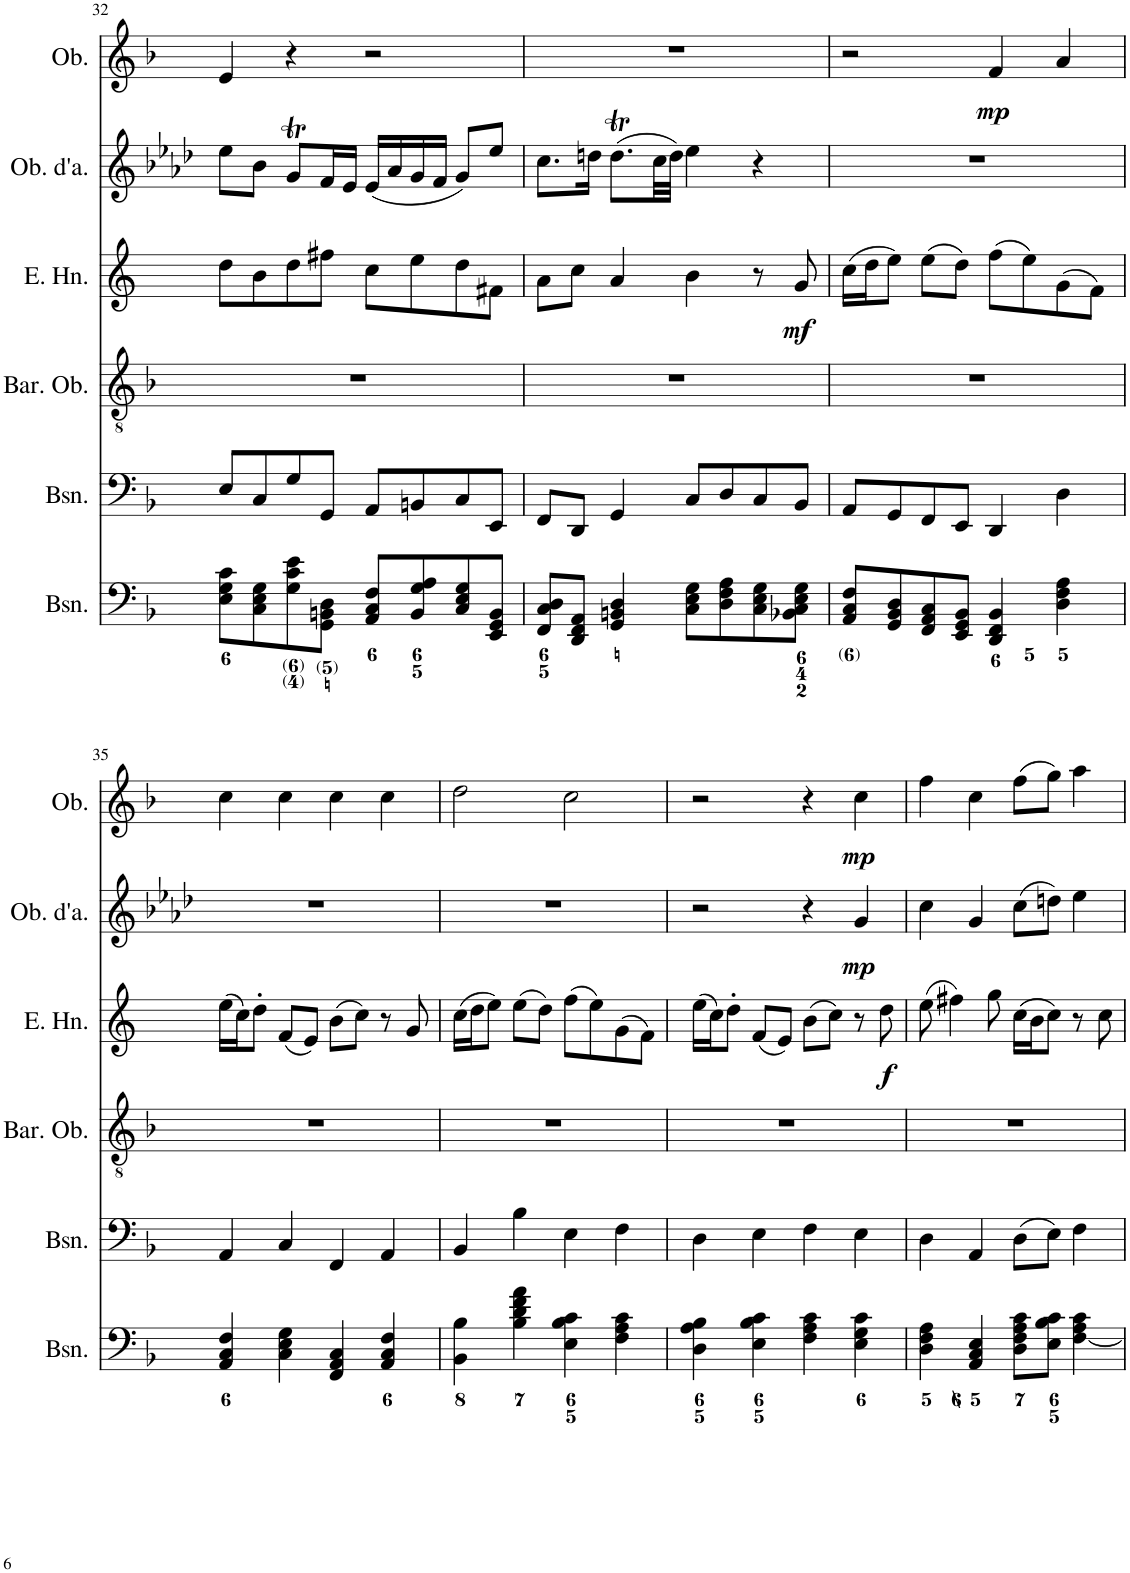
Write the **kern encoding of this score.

**kern	**kern	**kern	**kern	**dynam	**kern	**dynam	**kern	**dynam
*part6	*part5	*part4	*part3	*part3	*part2	*part2	*part1	*part1
*staff6	*staff5	*staff4	*staff3	*staff3	*staff2	*staff2	*staff1	*staff1
*I"Bassoon	*I"Bassoon	*I"Baritone Oboe	*I"English Horn	*	*I"Oboe d'amore	*	*I"Oboe	*
*I'Bsn.	*I'Bsn.	*I'Bar. Ob.	*I'E. Hn.	*	*I'Ob. d'a.	*	*I'Ob.	*
!!LO:PB:g=z
*clefF4	*clefF4	*clefGv2	*clefG2	*	*clefG2	*	*clefG2	*
*	*	*	*Trd4c7	*	*Trd2c3	*	*	*
*k[b-]	*k[b-]	*k[b-]	*k[]	*	*k[b-e-a-d-]	*	*k[b-]	*
*M4/4	*M4/4	*M4/4	*M4/4	*	*M4/4	*	*M4/4	*
*met(c)	*met(c)	*met(c)	*met(c)	*	*met(c)	*	*met(c)	*
=32	=32	=32	=32	=32	=32	=32	=32	=32
8E\ 8G\ 8c\L	8E/L	1r	8dd\L	.	8ee-\L	.	4e/	.
8C\ 8E\ 8G\	8C/	.	8b\	.	8b-\J	.	.	.
8G\ 8c\ 8e\	8G/	.	8dd\	.	8gt/L	.	4r	.
8GG\ 8BBn\ 8D\J	8GG/J	.	8ff#X\J	.	16f/L	.	.	.
.	.	.	.	.	16e-/JJ	.	.	.
8AA/ 8C/ 8F/L	8AA/L	.	8cc\L	.	(16e-/LL	.	2r	.
.	.	.	.	.	16a-/	.	.	.
8BB/ 8G/ 8A/	8BBn/	.	8ee\	.	16g/	.	.	.
.	.	.	.	.	16f/JJ	.	.	.
8C/ 8E/ 8G/	8C/	.	8dd\	.	8g/L)	.	.	.
8EE/ 8GG/ 8BB/J	8EE/J	.	8f#X\J	.	8ee-/J	.	.	.
=33	=33	=33	=33	=33	=33	=33	=33	=33
8FF/ 8C/ 8D/L	8FF/L	1r	8a\L	.	8.cc\L	.	1r	.
8DD/ 8FF/ 8AA/J	8DD/J	.	8cc\J	.	.	.	.	.
.	.	.	.	.	16ddn\Jk	.	.	.
4GG/ 4BBn/ 4D/	4GG/	.	4a/	.	(8.ddt\L	.	.	.
.	.	.	.	.	32cc\LL	.	.	.
.	.	.	.	.	32dd\JJJ)	.	.	.
8C\ 8E\ 8G\L	8C/L	.	4b\	.	4ee-\	.	.	.
8D\ 8F\ 8A\	8D/	.	.	.	.	.	.	.
8C\ 8E\ 8G\	8C/	.	8r	.	4r	.	.	.
!	!	!	!	!LO:DY:b	!	!	!	!
8BB-X\ 8C\ 8E\ 8G\J	8BB-/J	.	8g/	mf	.	.	.	.
=34	=34	=34	=34	=34	=34	=34	=34	=34
8AA/ 8C/ 8F/L	8AA/L	1r	(16cc\LL	.	1r	.	2r	.
.	.	.	16dd\J	.	.	.	.	.
8GG/ 8BB-/ 8D/	8GG/	.	8ee\J)	.	.	.	.	.
8FF/ 8AA/ 8C/	8FF/	.	(8ee\L	.	.	.	.	.
8EE/ 8GG/ 8BB-/J	8EE/J	.	8dd\J)	.	.	.	.	.
!	!	!	!	!	!	!	!	!LO:DY:b
4DD/ 4FF/ 4BB-/	4DD/	.	(8ff\L	.	.	.	4f/	mp
.	.	.	8ee\)	.	.	.	.	.
4D\ 4F\ 4A\	4D\	.	(8g\	.	.	.	4a/	.
.	.	.	8f\J)	.	.	.	.	.
!!LO:LB:g=z
=35	=35	=35	=35	=35	=35	=35	=35	=35
4AA/ 4C/ 4F/	4AA/	1r	(16ee\LL	.	1r	.	4cc\	.
.	.	.	16cc\J)	.	.	.	.	.
.	.	.	8dd'\J	.	.	.	.	.
4C\ 4E\ 4G\	4C/	.	(8f/L	.	.	.	4cc\	.
.	.	.	8e/J)	.	.	.	.	.
4FF/ 4AA/ 4C/	4FF/	.	(8b\L	.	.	.	4cc\	.
.	.	.	8cc\J)	.	.	.	.	.
4AA/ 4C/ 4F/	4AA/	.	8r	.	.	.	4cc\	.
.	.	.	8g/	.	.	.	.	.
=36	=36	=36	=36	=36	=36	=36	=36	=36
4BB-\ 4B-\	4BB-/	1r	(16cc\LL	.	1r	.	2dd\	.
.	.	.	16dd\J	.	.	.	.	.
.	.	.	8ee\J)	.	.	.	.	.
4B-\ 4d\ 4f\ 4a\	4B-\	.	(8ee\L	.	.	.	.	.
.	.	.	8dd\J)	.	.	.	.	.
4E\ 4B-\ 4c\	4E\	.	(8ff\L	.	.	.	2cc\	.
.	.	.	8ee\)	.	.	.	.	.
4F\ 4A\ 4c\	4F\	.	(8g\	.	.	.	.	.
.	.	.	8f\J)	.	.	.	.	.
=37	=37	=37	=37	=37	=37	=37	=37	=37
4D\ 4A\ 4B-\	4D\	1r	(16ee\LL	.	2r	.	2r	.
.	.	.	16cc\J)	.	.	.	.	.
.	.	.	8dd'\J	.	.	.	.	.
4E\ 4B-\ 4c\	4E\	.	(8f/L	.	.	.	.	.
.	.	.	8e/J)	.	.	.	.	.
4F\ 4A\ 4c\	4F\	.	(8b\L	.	4r	.	4r	.
.	.	.	8cc\J)	.	.	.	.	.
!	!	!	!	!	!	!LO:DY:b	!	!LO:DY:b
4E\ 4G\ 4c\	4E\	.	8r	.	4g/	mp	4cc\	mp
!	!	!	!	!LO:DY:b	!	!	!	!
.	.	.	8dd\	f	.	.	.	.
=38	=38	=38	=38	=38	=38	=38	=38	=38
4D\ 4F\ 4A\	4D\	1r	(8ee\	.	4cc\	.	4ff\	.
.	.	.	4ff#X\)	.	.	.	.	.
4AA/ 4C/ 4E/	4AA/	.	.	.	4g/	.	4cc\	.
.	.	.	8gg\	.	.	.	.	.
8D\ 8F\ 8A\ 8c\L	(8D\L	.	(16cc\LL	.	(8cc\L	.	(8ff\L	.
.	.	.	16b\J	.	.	.	.	.
8E\ 8B-\ 8c\J	8E\J)	.	8cc\J)	.	8ddn\J)	.	8gg\J)	.
[4F\ 4A\ 4c\	4F\	.	8r	.	4ee-\	.	4aa\	.
.	.	.	8cc\	.	.	.	.	.
=	=	=	=	=	=	=	=	=
*-	*-	*-	*-	*-	*-	*-	*-	*-
